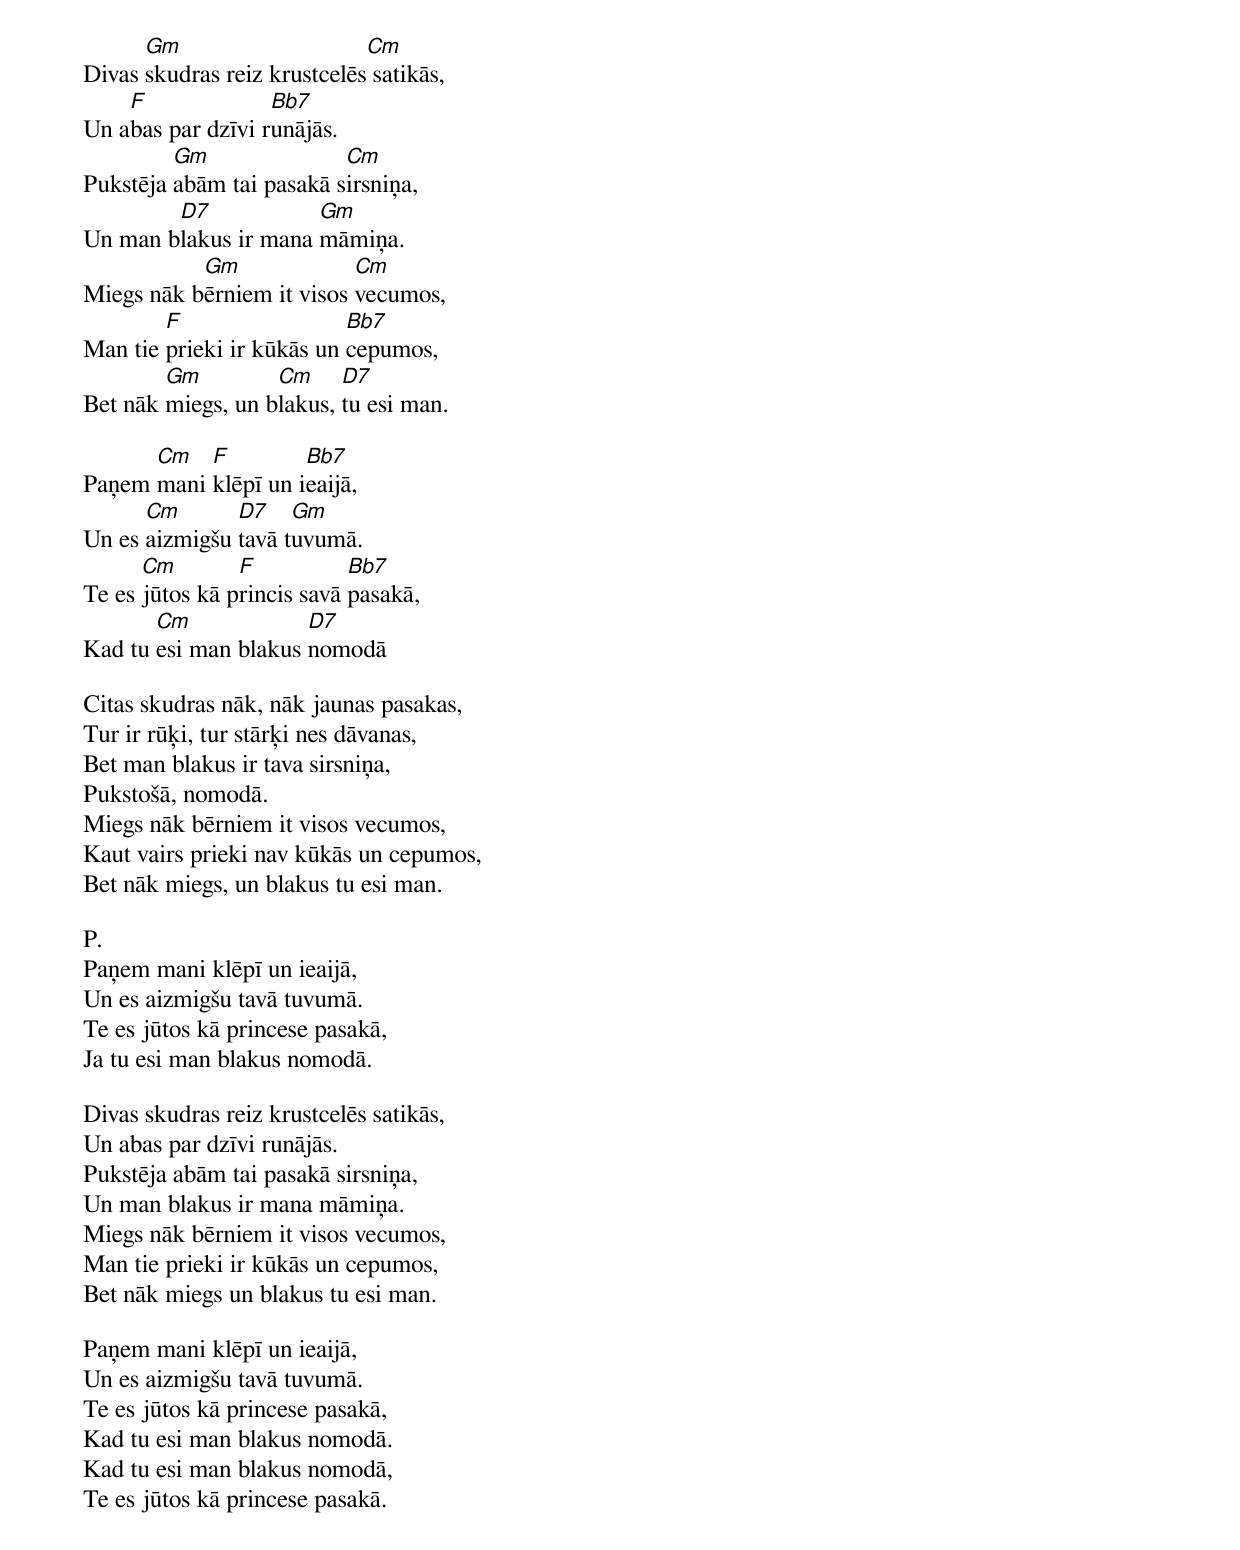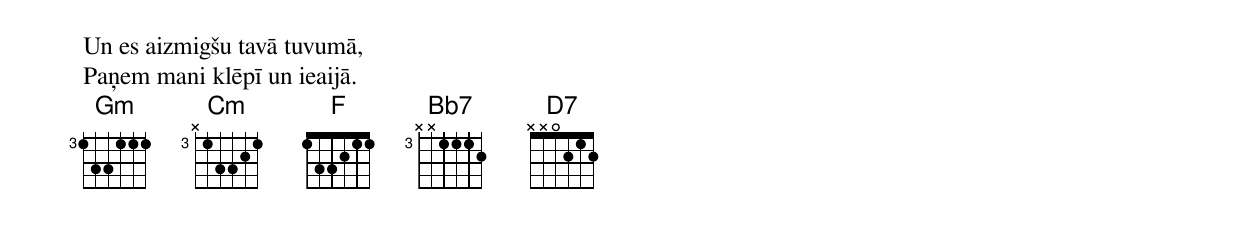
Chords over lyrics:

      Gm                     Cm
Divas skudras reiz krustcelēs satikās,
    F              Bb7
Un abas par dzīvi runājās.
         Gm               Cm
Pukstēja abām tai pasakā sirsniņa,
        D7            Gm
Un man blakus ir mana māmiņa.
           Gm              Cm
Miegs nāk bērniem it visos vecumos,
        F                  Bb7
Man tie prieki ir kūkās un cepumos,
        Gm         Cm     D7
Bet nāk miegs, un blakus, tu esi man.

      Cm   F         Bb7
Paņem mani klēpī un ieaijā,
      Cm       D7    Gm
Un es aizmigšu tavā tuvumā.
      Cm        F           Bb7
Te es jūtos kā princis savā pasakā,
       Cm             D7
Kad tu esi man blakus nomodā

Citas skudras nāk, nāk jaunas pasakas,
Tur ir rūķi, tur stārķi nes dāvanas,
Bet man blakus ir tava sirsniņa,
Pukstošā, nomodā.
Miegs nāk bērniem it visos vecumos,
Kaut vairs prieki nav kūkās un cepumos,
Bet nāk miegs, un blakus tu esi man.

P.
Paņem mani klēpī un ieaijā,
Un es aizmigšu tavā tuvumā.
Te es jūtos kā princese pasakā,
Ja tu esi man blakus nomodā.

Divas skudras reiz krustcelēs satikās,
Un abas par dzīvi runājās.
Pukstēja abām tai pasakā sirsniņa,
Un man blakus ir mana māmiņa.
Miegs nāk bērniem it visos vecumos,
Man tie prieki ir kūkās un cepumos,
Bet nāk miegs un blakus tu esi man.

Paņem mani klēpī un ieaijā,
Un es aizmigšu tavā tuvumā.
Te es jūtos kā princese pasakā,
Kad tu esi man blakus nomodā.
Kad tu esi man blakus nomodā,
Te es jūtos kā princese pasakā.
Un es aizmigšu tavā tuvumā,
Paņem mani klēpī un ieaijā.
